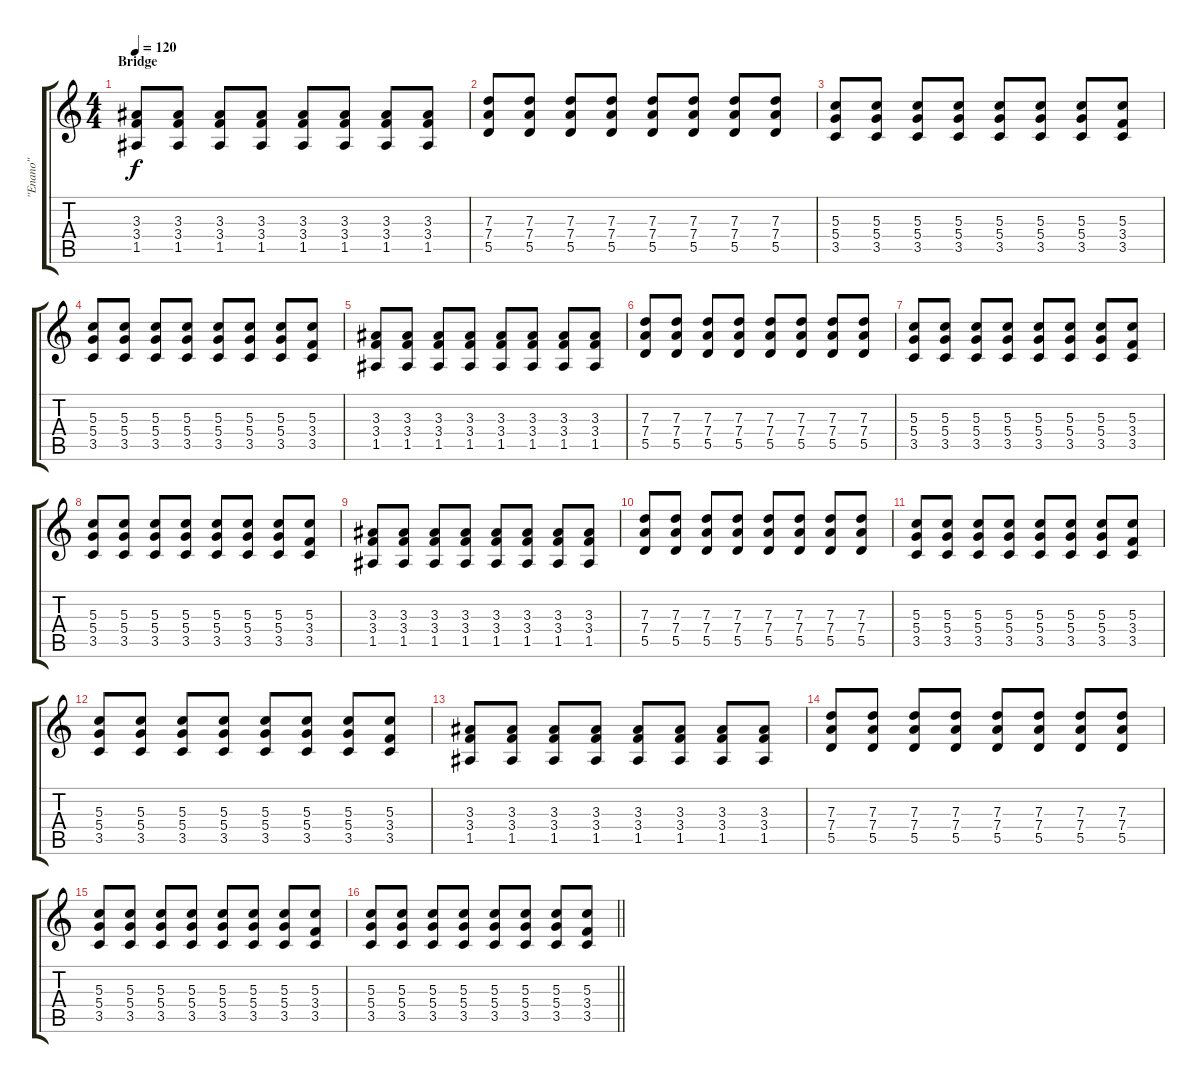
\track ("''Enano''" "''Enano''") {instrument electricguitarclean}
\staff {score tabs}
\tuning (E4 B3 G3 D3 A2 E2) {hide}
\ts (4 4)
\section ("" "Bridge")
\tempo 120
\clef g2
\ks c
(3.3 3.4 1.5).8{dy f} (3.3 3.4 1.5).8 (3.3 3.4 1.5).8 (3.3 3.4 1.5).8 (3.3 3.4 1.5).8 (3.3 3.4 1.5).8 (3.3 3.4 1.5).8 (3.3 3.4 1.5).8 |
(7.3 7.4 5.5).8 (7.3 7.4 5.5).8 (7.3 7.4 5.5).8 (7.3 7.4 5.5).8 (7.3 7.4 5.5).8 (7.3 7.4 5.5).8 (7.3 7.4 5.5).8 (7.3 7.4 5.5).8 |
(5.3 5.4 3.5).8 (5.3 5.4 3.5).8 (5.3 5.4 3.5).8 (5.3 5.4 3.5).8 (5.3 5.4 3.5).8 (5.3 5.4 3.5).8 (5.3 5.4 3.5).8 (5.3 3.4 3.5).8 |
(5.3 5.4 3.5).8 (5.3 5.4 3.5).8 (5.3 5.4 3.5).8 (5.3 5.4 3.5).8 (5.3 5.4 3.5).8 (5.3 5.4 3.5).8 (5.3 5.4 3.5).8 (5.3 3.4 3.5).8 |
(3.3 3.4 1.5).8 (3.3 3.4 1.5).8 (3.3 3.4 1.5).8 (3.3 3.4 1.5).8 (3.3 3.4 1.5).8 (3.3 3.4 1.5).8 (3.3 3.4 1.5).8 (3.3 3.4 1.5).8 |
(7.3 7.4 5.5).8 (7.3 7.4 5.5).8 (7.3 7.4 5.5).8 (7.3 7.4 5.5).8 (7.3 7.4 5.5).8 (7.3 7.4 5.5).8 (7.3 7.4 5.5).8 (7.3 7.4 5.5).8 |
(5.3 5.4 3.5).8 (5.3 5.4 3.5).8 (5.3 5.4 3.5).8 (5.3 5.4 3.5).8 (5.3 5.4 3.5).8 (5.3 5.4 3.5).8 (5.3 5.4 3.5).8 (5.3 3.4 3.5).8 |
(5.3 5.4 3.5).8 (5.3 5.4 3.5).8 (5.3 5.4 3.5).8 (5.3 5.4 3.5).8 (5.3 5.4 3.5).8 (5.3 5.4 3.5).8 (5.3 5.4 3.5).8 (5.3 3.4 3.5).8 |
(3.3 3.4 1.5).8 (3.3 3.4 1.5).8 (3.3 3.4 1.5).8 (3.3 3.4 1.5).8 (3.3 3.4 1.5).8 (3.3 3.4 1.5).8 (3.3 3.4 1.5).8 (3.3 3.4 1.5).8 |
(7.3 7.4 5.5).8 (7.3 7.4 5.5).8 (7.3 7.4 5.5).8 (7.3 7.4 5.5).8 (7.3 7.4 5.5).8 (7.3 7.4 5.5).8 (7.3 7.4 5.5).8 (7.3 7.4 5.5).8 |
(5.3 5.4 3.5).8 (5.3 5.4 3.5).8 (5.3 5.4 3.5).8 (5.3 5.4 3.5).8 (5.3 5.4 3.5).8 (5.3 5.4 3.5).8 (5.3 5.4 3.5).8 (5.3 3.4 3.5).8 |
(5.3 5.4 3.5).8 (5.3 5.4 3.5).8 (5.3 5.4 3.5).8 (5.3 5.4 3.5).8 (5.3 5.4 3.5).8 (5.3 5.4 3.5).8 (5.3 5.4 3.5).8 (5.3 3.4 3.5).8 |
(3.3 3.4 1.5).8 (3.3 3.4 1.5).8 (3.3 3.4 1.5).8 (3.3 3.4 1.5).8 (3.3 3.4 1.5).8 (3.3 3.4 1.5).8 (3.3 3.4 1.5).8 (3.3 3.4 1.5).8 |
(7.3 7.4 5.5).8 (7.3 7.4 5.5).8 (7.3 7.4 5.5).8 (7.3 7.4 5.5).8 (7.3 7.4 5.5).8 (7.3 7.4 5.5).8 (7.3 7.4 5.5).8 (7.3 7.4 5.5).8 |
(5.3 5.4 3.5).8 (5.3 5.4 3.5).8 (5.3 5.4 3.5).8 (5.3 5.4 3.5).8 (5.3 5.4 3.5).8 (5.3 5.4 3.5).8 (5.3 5.4 3.5).8 (5.3 3.4 3.5).8 |
\barLineRight lightlight
(5.3 5.4 3.5).8 (5.3 5.4 3.5).8 (5.3 5.4 3.5).8 (5.3 5.4 3.5).8 (5.3 5.4 3.5).8 (5.3 5.4 3.5).8 (5.3 5.4 3.5).8 (5.3 3.4 3.5).8
